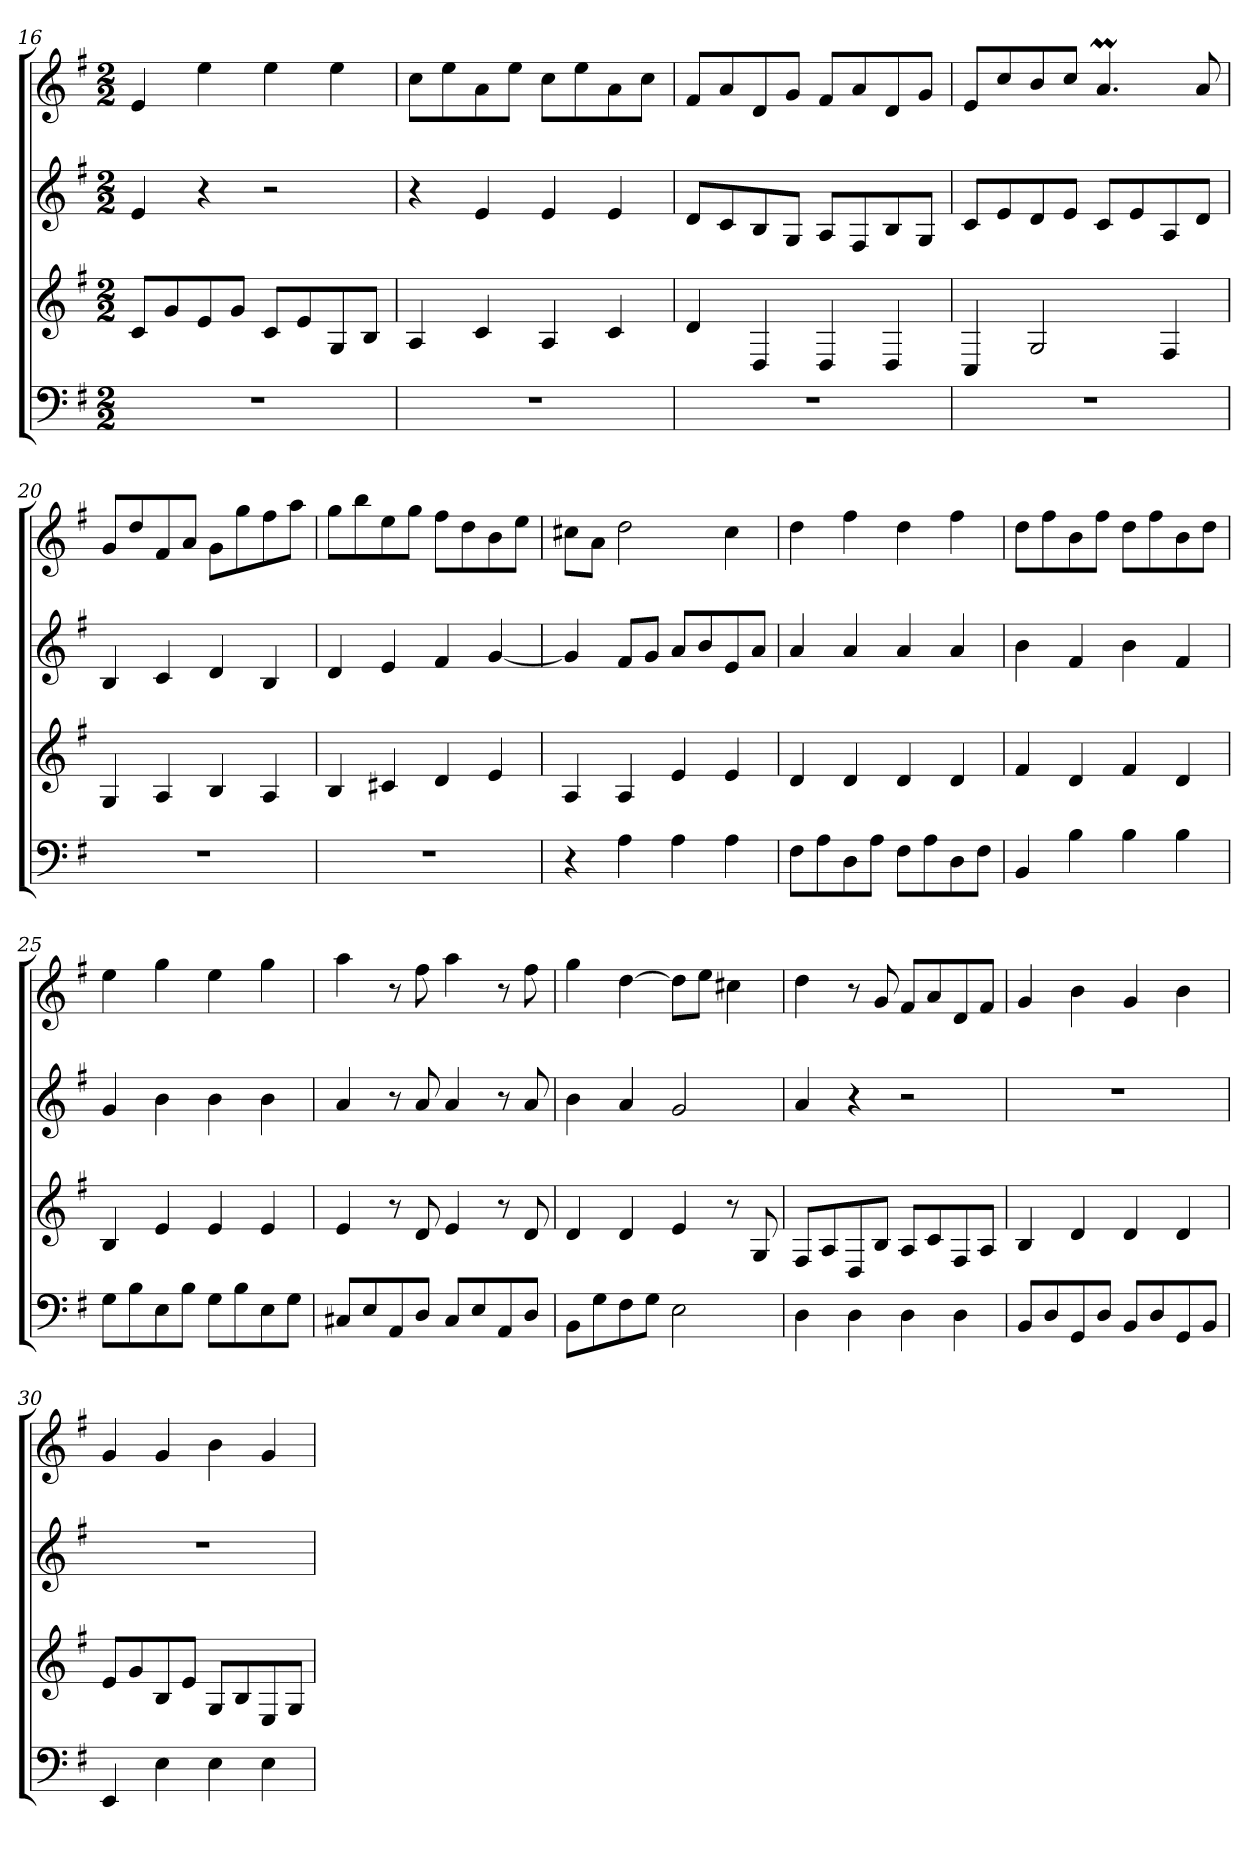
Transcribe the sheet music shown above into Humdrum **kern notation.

**kern	**kern	**kern	**kern
*part4	*part3	*part2	*part1
*staff4	*staff3	*staff2	*staff1
*k[f#]	*k[f#]	*k[f#]	*k[f#]
*M2/2	*M2/2	*M2/2	*M2/2
=16	=16	=16	=16
1r	8cL	4e	4e
.	8g	.	.
.	8e	4r	4ee
.	8gJ	.	.
.	8cL	2r	4ee
.	8e	.	.
.	8G	.	4ee
.	8BJ	.	.
=17	=17	=17	=17
1r	4A	4r	8ccL
.	.	.	8ee
.	4c	4e	8a
.	.	.	8eeJ
.	4A	4e	8ccL
.	.	.	8ee
.	4c	4e	8a
.	.	.	8ccJ
=18	=18	=18	=18
1r	4d	8dL	8f#L
.	.	8c	8a
.	4D	8B	8d
.	.	8GJ	8gJ
.	4D	8AL	8f#L
.	.	8F#	8a
.	4D	8B	8d
.	.	8GJ	8gJ
=19	=19	=19	=19
1r	4C	8cL	8eL
.	.	8e	8cc
.	2G	8d	8b
.	.	8eJ	8ccJ
.	.	8cL	4.aM
.	.	8e	.
.	4F#	8A	.
.	.	8dJ	8a
=20	=20	=20	=20
1r	4G	4B	8gL
.	.	.	8dd
.	4A	4c	8f#
.	.	.	8aJ
.	4B	4d	8gL
.	.	.	8gg
.	4A	4B	8ff#
.	.	.	8aaJ
=21	=21	=21	=21
1r	4B	4d	8ggL
.	.	.	8bb
.	4c#X	4e	8ee
.	.	.	8ggJ
.	4d	4f#	8ff#L
.	.	.	8dd
.	4e	[4g	8b
.	.	.	8eeJ
=22	=22	=22	=22
4r	4A	4g]	8cc#XL
.	.	.	8aJ
4A	4A	8f#L	2dd
.	.	8gJ	.
4A	4e	8aL	.
.	.	8b	.
4A	4e	8e	4cc#
.	.	8aJ	.
=23	=23	=23	=23
8F#L	4d	4a	4dd
8A	.	.	.
8D	4d	4a	4ff#
8AJ	.	.	.
8F#L	4d	4a	4dd
8A	.	.	.
8D	4d	4a	4ff#
8F#J	.	.	.
=24	=24	=24	=24
4BB	4f#	4b	8ddL
.	.	.	8ff#
4B	4d	4f#	8b
.	.	.	8ff#J
4B	4f#	4b	8ddL
.	.	.	8ff#
4B	4d	4f#	8b
.	.	.	8ddJ
=25	=25	=25	=25
8GL	4B	4g	4ee
8B	.	.	.
8E	4e	4b	4gg
8BJ	.	.	.
8GL	4e	4b	4ee
8B	.	.	.
8E	4e	4b	4gg
8GJ	.	.	.
=26	=26	=26	=26
8C#XL	4e	4a	4aa
8E	.	.	.
8AA	8r	8r	8r
8DJ	8d	8a	8ff#
8C#L	4e	4a	4aa
8E	.	.	.
8AA	8r	8r	8r
8DJ	8d	8a	8ff#
=27	=27	=27	=27
8BBL	4d	4b	4gg
8G	.	.	.
8F#	4d	4a	[4dd
8GJ	.	.	.
2E	4e	2g	8ddL]
.	.	.	8eeJ
.	8r	.	4cc#X
.	8G	.	.
=28	=28	=28	=28
4D	8F#L	4a	4dd
.	8A	.	.
4D	8D	4r	8r
.	8BJ	.	8g
4D	8AL	2r	8f#L
.	8c	.	8a
4D	8F#	.	8d
.	8AJ	.	8f#J
=29	=29	=29	=29
8BBL	4B	1r	4g
8D	.	.	.
8GG	4d	.	4b
8DJ	.	.	.
8BBL	4d	.	4g
8D	.	.	.
8GG	4d	.	4b
8BBJ	.	.	.
=30	=30	=30	=30
4EE	8eL	1r	4g
.	8g	.	.
4E	8B	.	4g
.	8eJ	.	.
4E	8GL	.	4b
.	8B	.	.
4E	8E	.	4g
.	8GJ	.	.
=	=	=	=
*-	*-	*-	*-
